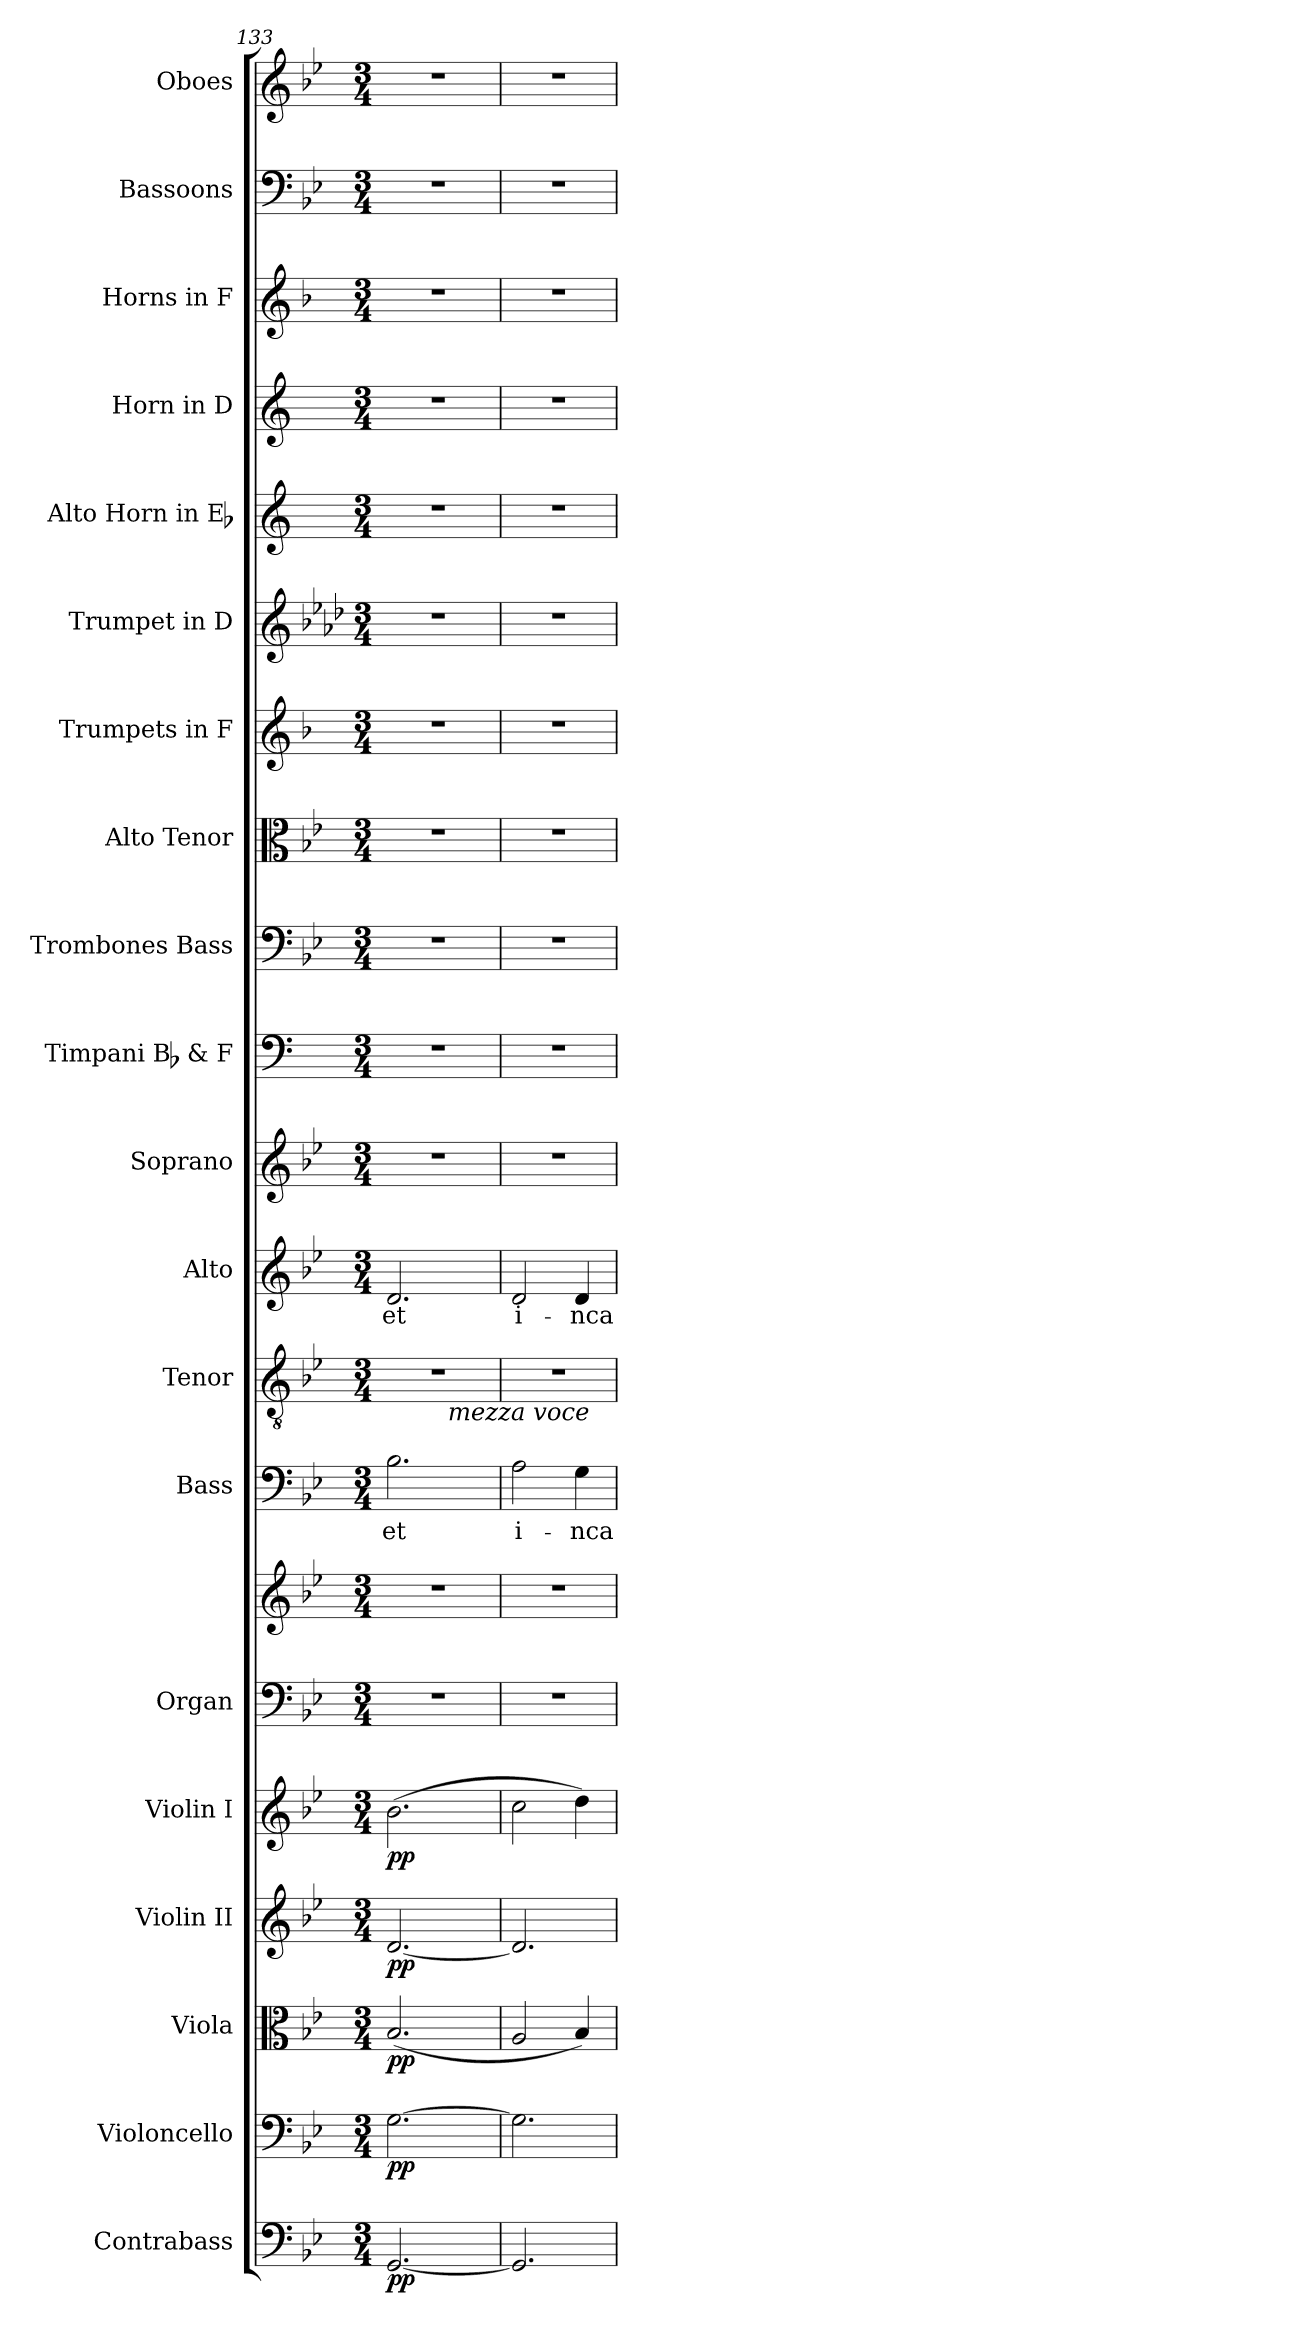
**kern	**dynam	**kern	**dynam	**kern	**dynam	**kern	**dynam	**kern	**dynam	**kern	**kern	**kern	**text	**kern	**kern	**text	**kern	**kern	**kern	**kern	**kern	**kern	**kern	**kern	**kern	**kern	**kern
*part20	*part20	*part19	*part19	*part18	*part18	*part17	*part17	*part16	*part16	*part15	*part15	*part14	*part14	*part13	*part12	*part12	*part11	*part10	*part9	*part8	*part7	*part6	*part5	*part4	*part3	*part2	*part1
*staff21	*staff21	*staff20	*staff20	*staff19	*staff19	*staff18	*staff18	*staff17	*staff17	*staff16	*staff15	*staff14	*staff14	*staff13	*staff12	*staff12	*staff11	*staff10	*staff9	*staff8	*staff7	*staff6	*staff5	*staff4	*staff3	*staff2	*staff1
*I"Contrabass	*	*I"Violoncello	*	*I"Viola	*	*I"Violin II	*	*I"Violin I	*	*I"Organ	*	*I"Bass	*	*I"Tenor	*I"Alto	*	*I"Soprano	*I"Timpani Bb & F	*I"Trombones  Bass	*I"Alto Tenor	*I"Trumpets in F	*I"Trumpet in D	*I"Alto Horn in Eb	*I"Horn in D	*I"Horns in F	*I"Bassoons	*I"Oboes
*I'Cb.	*	*I'Vc.	*	*I'Vla.	*	*I'Vln. II	*	*I'Vln. I	*	*I'Org.	*	*I'B.	*	*I'T.	*I'A.	*	*I'S.	*I'Timp.	*	*	*	*	*	*	*I'Hn.	*I'Bsn.	*I'Ob.
*clefF4	*	*clefF4	*	*clefC3	*	*clefG2	*	*clefG2	*	*clefF4	*clefG2	*clefF4	*	*clefGv2	*clefG2	*	*clefG2	*clefF4	*clefF4	*clefC3	*clefG2	*clefG2	*clefG2	*clefG2	*clefG2	*clefF4	*clefG2
*ITrd7c12	*	*	*	*	*	*	*	*	*	*	*	*	*	*ITrd7c12	*	*	*	*	*	*	*ITrd4c7	*ITrd-1c-2	*ITrd5c8	*ITrd6c10	*ITrd4c7	*	*
*k[b-e-]	*	*k[b-e-]	*	*k[b-e-]	*	*k[b-e-]	*	*k[b-e-]	*	*k[b-e-]	*k[b-e-]	*k[b-e-]	*	*k[b-e-]	*k[b-e-]	*	*k[b-e-]	*k[]	*k[b-e-]	*k[b-e-]	*k[b-e-]	*k[b-e-]	*k[f#c#g#d#]	*k[f#c#]	*k[b-e-]	*k[b-e-]	*k[b-e-]
*B-:	*	*B-:	*	*B-:	*	*B-:	*	*B-:	*	*B-:	*B-:	*B-:	*	*B-:	*B-:	*	*B-:	*C:	*B-:	*B-:	*B-:	*B-:	*E:	*D:	*B-:	*B-:	*B-:
*M3/4	*	*M3/4	*	*M3/4	*	*M3/4	*	*M3/4	*	*M3/4	*M3/4	*M3/4	*	*M3/4	*M3/4	*	*M3/4	*M3/4	*M3/4	*M3/4	*M3/4	*M3/4	*M3/4	*M3/4	*M3/4	*M3/4	*M3/4
=133	=133	=133	=133	=133	=133	=133	=133	=133	=133	=133	=133	=133	=133	=133	=133	=133	=133	=133	=133	=133	=133	=133	=133	=133	=133	=133	=133
!	!	!	!	!	!	!	!	!	!	!LO:N:vis=1	!LO:N:vis=1	!	!	!	!	!	!	!	!	!	!	!	!	!	!	!	!
!	!	!	!	!	!	!	!	!	!	!	!	!	!LO:LY:b:color=#000000	!LO:N:vis=1	!	!	!	!	!	!	!	!	!	!	!	!	!
!	!	!	!	!	!	!	!	!	!	!	!	!	!	!	!	!LO:LY:b:color=#000000	!LO:N:vis=1	!LO:N:vis=1	!LO:N:vis=1	!LO:N:vis=1	!LO:N:vis=1	!LO:N:vis=1	!LO:N:vis=1	!LO:N:vis=1	!LO:N:vis=1	!LO:N:vis=1	!LO:N:vis=1
*	*	*	*	*	*	*	*	*	*	*	*	*	*	*^	*	*	*	*	*	*	*	*	*	*	*	*	*
[2.GGGi/	pp	[2.Gi\	pp	(2.B-i/	pp	[2.di/	pp	(2.b-i\	pp	2.r	2.r	2.B-i\	et	2.r	4...ryy	2.di/	et	2.r	2.r	2.r	2.r	2.r	2.r	2.r	2.r	2.r	2.r	2.r
!	!	!	!	!	!	!	!	!	!	!	!	!	!	!	!LO:TX:b:i:t=mezza voce	!	!	!	!	!	!	!	!	!	!	!	!	!
.	.	.	.	.	.	.	.	.	.	.	.	.	.	.	4ryy	.	.	.	.	.	.	.	.	.	.	.	.	.
.	.	.	.	.	.	.	.	.	.	.	.	.	.	.	32ryy	.	.	.	.	.	.	.	.	.	.	.	.	.
=134	=134	=134	=134	=134	=134	=134	=134	=134	=134	=134	=134	=134	=134	=134	=134	=134	=134	=134	=134	=134	=134	=134	=134	=134	=134	=134	=134	=134
!	!	!	!	!	!	!	!	!	!	!LO:N:vis=1	!LO:N:vis=1	!	!	!	!	!	!	!	!	!	!	!	!	!	!	!	!	!
*	*	*	*	*	*	*	*	*	*	*	*	*	*	*v	*v	*	*	*	*	*	*	*	*	*	*	*	*	*
*	*	*	*	*	*	*	*	*	*	*	*	*	*	*^	*	*	*	*	*	*	*	*	*	*	*	*	*
!	!	!	!	!	!	!	!	!	!	!	!	!	!LO:LY:b:color=#000000	!LO:N:vis=1	!	!	!	!	!	!	!	!	!	!	!	!	!	!
*	*	*	*	*	*	*	*	*	*	*	*	*	*	*v	*v	*	*	*	*	*	*	*	*	*	*	*	*	*
*	*	*	*	*	*	*	*	*	*	*	*	*	*	*^	*	*	*	*	*	*	*	*	*	*	*	*	*
!	!	!	!	!	!	!	!	!	!	!	!	!	!	!	!	!	!LO:LY:b:color=#000000	!LO:N:vis=1	!LO:N:vis=1	!LO:N:vis=1	!LO:N:vis=1	!LO:N:vis=1	!LO:N:vis=1	!LO:N:vis=1	!LO:N:vis=1	!LO:N:vis=1	!LO:N:vis=1	!LO:N:vis=1
*	*	*	*	*	*	*	*	*	*	*	*	*	*	*v	*v	*	*	*	*	*	*	*	*	*	*	*	*	*
2.GGGi/]	.	2.Gi\]	.	2Ai/	.	2.di/]	.	2cci\	.	2.r	2.r	2Ai\	i-	2.r	2di/	i-	2.r	2.r	2.r	2.r	2.r	2.r	2.r	2.r	2.r	2.r	2.r
!	!	!	!	!	!	!	!	!	!	!	!	!	!LO:LY:b:color=#000000	!	!	!	!	!	!	!	!	!	!	!	!	!	!
!	!	!	!	!	!	!	!	!	!	!	!	!	!	!	!	!LO:LY:b:color=#000000	!	!	!	!	!	!	!	!	!	!	!
.	.	.	.	4B-i/)	.	.	.	4ddi\)	.	.	.	4Gi\	-nca-	.	4di/	-nca-	.	.	.	.	.	.	.	.	.	.	.
=	=	=	=	=	=	=	=	=	=	=	=	=	=	=	=	=	=	=	=	=	=	=	=	=	=	=	=
*-	*-	*-	*-	*-	*-	*-	*-	*-	*-	*-	*-	*-	*-	*-	*-	*-	*-	*-	*-	*-	*-	*-	*-	*-	*-	*-	*-
